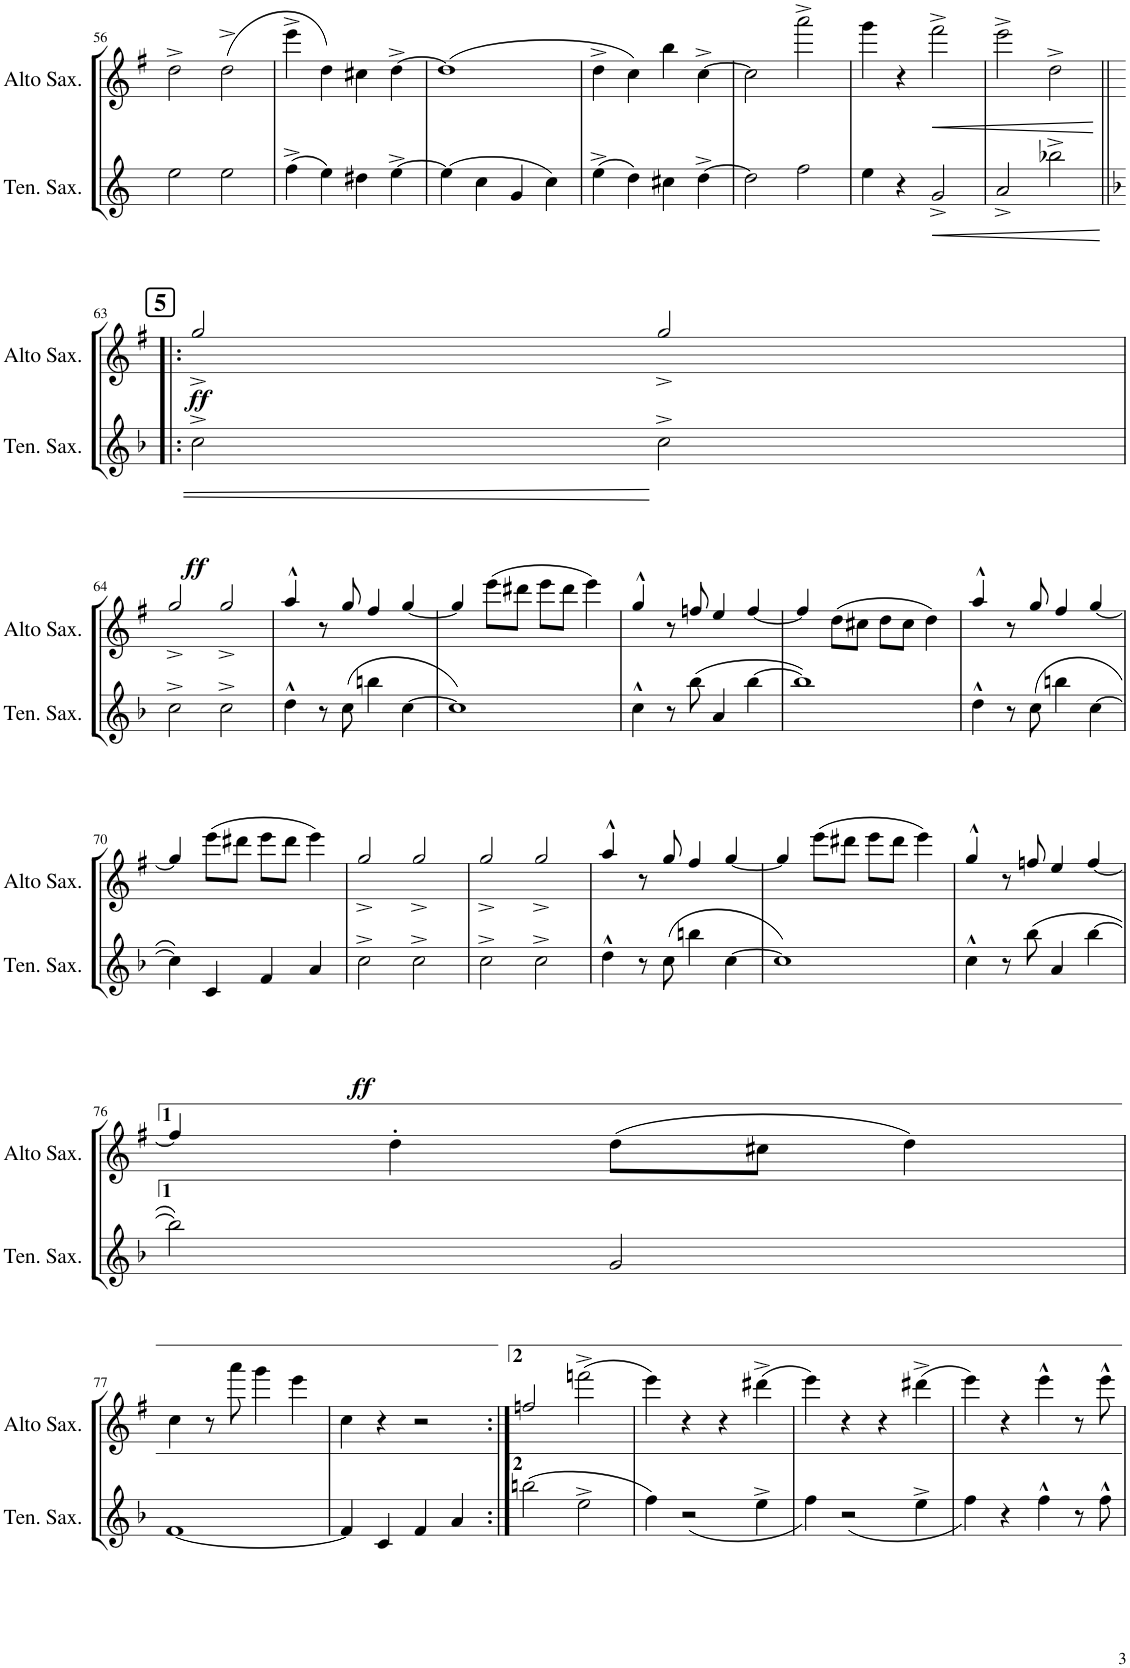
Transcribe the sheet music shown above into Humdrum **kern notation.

**kern	**dynam	**kern	**dynam
*part2	*part2	*part1	*part1
*staff2	*staff2	*staff1	*staff1
*I"Tenor Saxophone	*	*I"Alto Saxophone	*
*I'Ten. Sax.	*	*I'Alto Sax.	*
!!LO:PB:g=z
*clefG2	*	*clefG2	*
*Trd1c2	*	*Trd5c9	*
*k[]	*	*k[f#]	*
*M2/2	*	*M2/2	*
*met(c|)	*	*met(c|)	*
=56	=56	=56	=56
2ee\	.	2dd^\	.
2ee\	.	(2dd^\	.
=57	=57	=57	=57
(4ff^\	.	4eee^\	.
4ee\)	.	4dd\)	.
4dd#X\	.	4cc#X\	.
[4ee^\	.	[4dd^\	.
=58	=58	=58	=58
(4ee\]	.	(1dd]	.
4cc\	.	.	.
4g/	.	.	.
4cc\)	.	.	.
=59	=59	=59	=59
(4ee^\	.	4dd^\	.
4dd\)	.	4cc\)	.
4cc#X\	.	4bb\	.
[4dd^\	.	[4cc^\	.
=60	=60	=60	=60
2dd\]	.	2cc\]	.
2ff\	.	2aaa^\	.
=61	=61	=61	=61
4ee\	.	4ggg\	.
4r	.	4r	.
!	!LO:HP:b	!	!LO:HP:b
2g^/	<	2fff#^\	<
=62	=62	=62	=62
2a^/	.	2eee^\	.
2bb-X^\	.	2dd^\	.
.	.	.	[
!!LO:LB:g=z
!!LO:REH:place=s1:a:B:cj:fs=14:t=5
=63!|:	=63!|:	=63!|:	=63!|:
*k[b-]	*	*	*
!	!LO:DY:b	!	!LO:DY:b
2cc^\	ff	2gg^/	ff
2cc^\	[	2gg^/	.
!!LO:LB:g=z
=64	=64	=64	=64
2cc^\	.	2gg^/	.
2cc^\	.	2gg^/	.
=65	=65	=65	=65
4dd^^\	.	4aa^^/	.
8r	.	8r	.
(8cc\	.	8gg/	.
4bbn\	.	4ff#/	.
[4cc\	.	[4gg/	.
=66	=66	=66	=66
1cc])	.	4gg/]	.
.	.	(8eee\L	.
.	.	8dd#X\J	.
.	.	8eee\L	.
.	.	8dd#\J	.
.	.	4eee\)	.
=67	=67	=67	=67
4cc^^\	.	4gg^^/	.
8r	.	8r	.
(8bb-\	.	8ffn/	.
4a/	.	4ee/	.
[4bb-\	.	[4ff/	.
=68	=68	=68	=68
1bb-])	.	4ff/]	.
.	.	(8dd\L	.
.	.	8cc#X\J	.
.	.	8dd\L	.
.	.	8cc#\J	.
.	.	4dd\)	.
=69	=69	=69	=69
4dd^^\	.	4aa^^/	.
8r	.	8r	.
(8cc\	.	8gg/	.
4bbn\	.	4ff#/	.
[4cc\	.	[4gg/	.
!!LO:LB:g=z
=70	=70	=70	=70
4cc\])	.	4gg/]	.
4c/	.	(8eee\L	.
.	.	8dd#X\J	.
4f/	.	8eee\L	.
.	.	8dd#\J	.
4a/	.	4eee\)	.
=71	=71	=71	=71
!	!LO:DY:b	!	!
2cc^\	ff	2gg^/	.
2cc^\	.	2gg^/	.
=72	=72	=72	=72
2cc^\	.	2gg^/	.
2cc^\	.	2gg^/	.
=73	=73	=73	=73
4dd^^\	.	4aa^^/	.
8r	.	8r	.
(8cc\	.	8gg/	.
4bbn\	.	4ff#/	.
[4cc\	.	[4gg/	.
=74	=74	=74	=74
1cc])	.	4gg/]	.
.	.	(8eee\L	.
.	.	8dd#X\J	.
.	.	8eee\L	.
.	.	8dd#\J	.
.	.	4eee\)	.
=75	=75	=75	=75
4cc^^\	.	4gg^^/	.
8r	.	8r	.
(8bb-\	.	8ffn/	.
4a/	.	4ee/	.
[4bb-\	.	[4ff/	.
!!LO:LB:g=z
=76	=76	=76	=76
2bb-\])	.	4ff/]	.
.	.	4dd'\	.
2g/	.	(8dd\L	.
.	.	8cc#X\J	.
.	.	4dd\)	.
!!LO:LB:g=z
=77	=77	=77	=77
[1f	.	4cc\	.
.	.	8r	.
.	.	8aaa\	.
.	.	4ggg\	.
.	.	4eee\	.
=78	=78	=78	=78
4f/]	.	4cc\	.
4c/	.	4r	.
4f/	.	2r	.
4a/	.	.	.
=79:|!	=79:|!	=79:|!	=79:|!
(2bbn\	.	2ffn/	.
2ee^\	.	(2fffn^\	.
=80	=80	=80	=80
4ff\)	.	4eee\)	.
(2r	.	4r	.
.	.	4r	.
4ee^\	.	(4dd#X^\	.
=81	=81	=81	=81
4ff\)	.	4eee\)	.
(2r	.	4r	.
.	.	4r	.
4ee^\	.	(4dd#X^\	.
=82	=82	=82	=82
4ff\)	.	4eee\)	.
4r	.	4r	.
4ff^^\	.	4eee^^\	.
8r	.	8r	.
8ff^^\	.	8eee^^\	.
=	=	=	=
*-	*-	*-	*-
